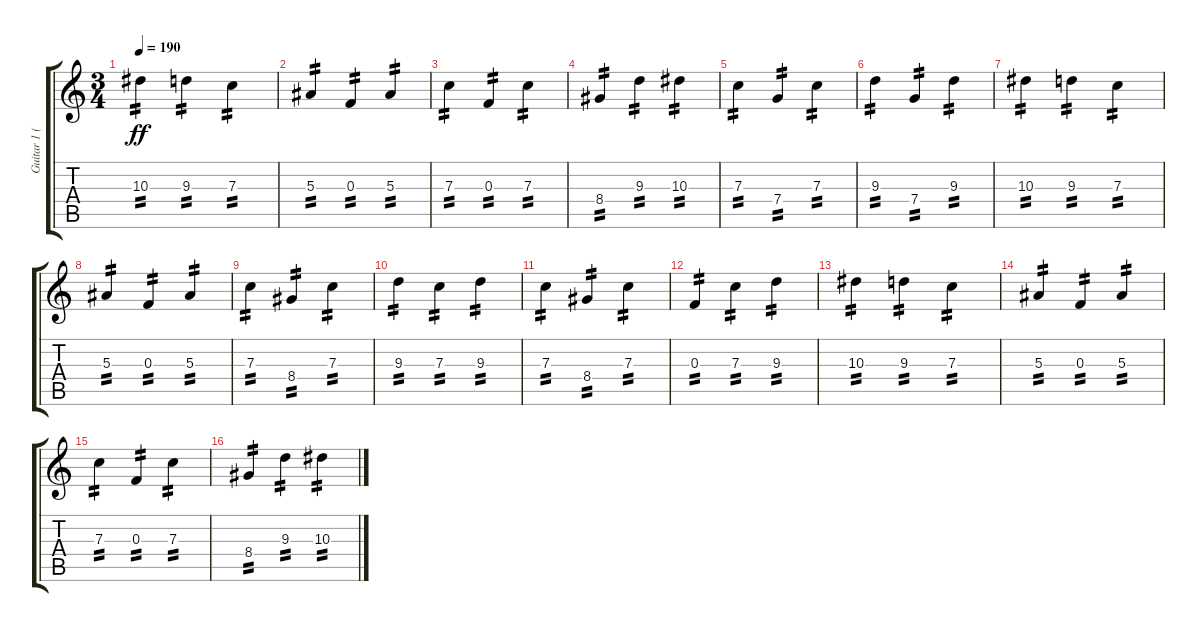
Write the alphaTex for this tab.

\track ("Guitar 1 (Teemu)" "Guitar 1 (") {instrument distortionguitar}
\staff {score tabs}
\tuning (D4 A3 F3 C3 G2 C2) {hide}
\ts (3 4)
\tempo 190
\clef g2
\ks c
10.3.4{tp 2 dy ff} 9.3.4{tp 2} 7.3.4{tp 2} |
5.3.4{tp 2} 0.3.4{tp 2} 5.3.4{tp 2} |
7.3.4{tp 2} 0.3.4{tp 2} 7.3.4{tp 2} |
8.4.4{tp 2} 9.3.4{tp 2} 10.3.4{tp 2} |
7.3.4{tp 2} 7.4.4{tp 2} 7.3.4{tp 2} |
9.3.4{tp 2} 7.4.4{tp 2} 9.3.4{tp 2} |
10.3.4{tp 2} 9.3.4{tp 2} 7.3.4{tp 2} |
5.3.4{tp 2} 0.3.4{tp 2} 5.3.4{tp 2} |
7.3.4{tp 2} 8.4.4{tp 2} 7.3.4{tp 2} |
9.3.4{tp 2} 7.3.4{tp 2} 9.3.4{tp 2} |
7.3.4{tp 2} 8.4.4{tp 2} 7.3.4{tp 2} |
0.3.4{tp 2} 7.3.4{tp 2} 9.3.4{tp 2} |
10.3.4{tp 2} 9.3.4{tp 2} 7.3.4{tp 2} |
5.3.4{tp 2} 0.3.4{tp 2} 5.3.4{tp 2} |
7.3.4{tp 2} 0.3.4{tp 2} 7.3.4{tp 2} |
8.4.4{tp 2} 9.3.4{tp 2} 10.3.4{tp 2}
